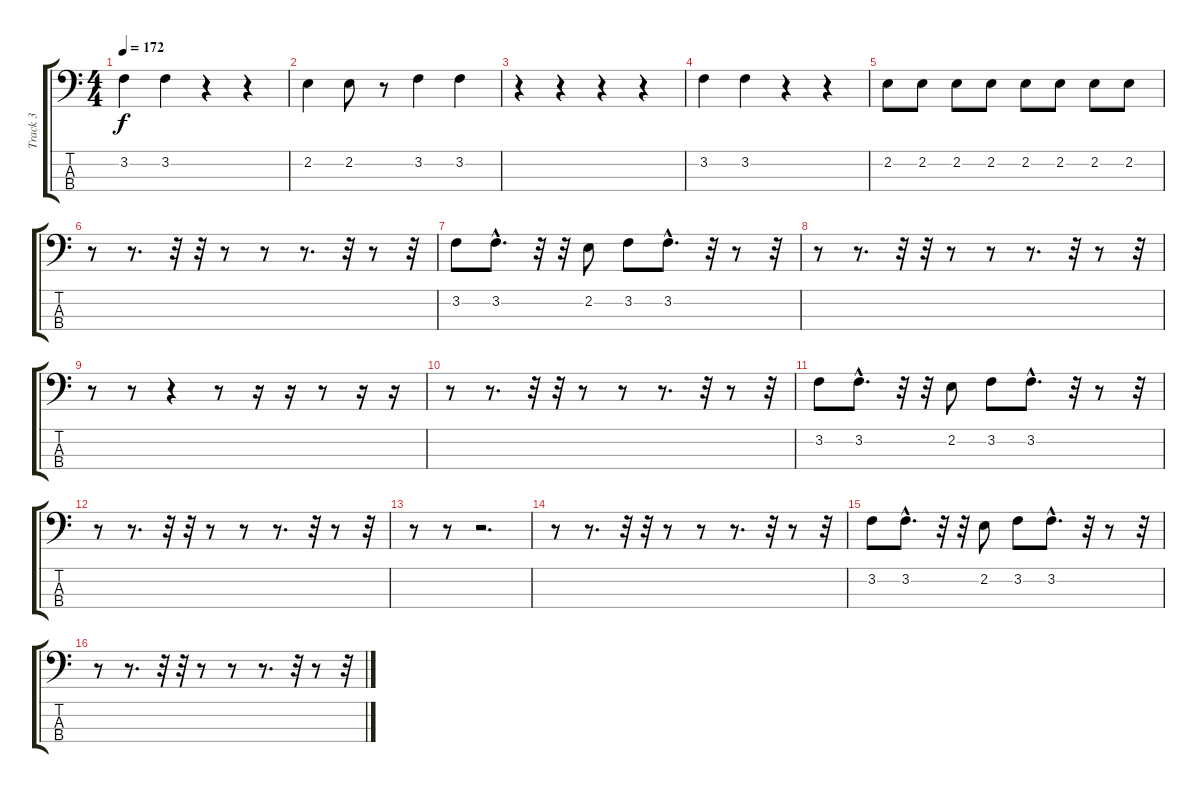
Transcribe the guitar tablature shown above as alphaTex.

\track ("Track 3" "Track 3") {instrument electricbassfinger}
\staff {score tabs}
\tuning (G2 D2 A1 E1) {hide}
\ts (4 4)
\tempo 172
\clef f4
\ks c
3.2.4{dy f} 3.2.4 r.4 r.4 |
2.2.4 2.2.8 r.8 3.2.4 3.2.4 |
r.4 r.4 r.4 r.4 |
3.2.4 3.2.4 r.4 r.4 |
2.2.8 2.2.8 2.2.8 2.2.8 2.2.8 2.2.8 2.2.8 2.2.8 |
r.8 r.8{d} r.32 r.32 r.8 r.8 r.8{d} r.32 r.8 r.32 |
3.2.8 3.2{hac}.8{d} r.32 r.32 2.2.8 3.2.8 3.2{hac}.8{d} r.32 r.8 r.32 |
r.8 r.8{d} r.32 r.32 r.8 r.8 r.8{d} r.32 r.8 r.32 |
r.8 r.8 r.4 r.8 r.16 r.16 r.8 r.16 r.16 |
r.8 r.8{d} r.32 r.32 r.8 r.8 r.8{d} r.32 r.8 r.32 |
3.2.8 3.2{hac}.8{d} r.32 r.32 2.2.8 3.2.8 3.2{hac}.8{d} r.32 r.8 r.32 |
r.8 r.8{d} r.32 r.32 r.8 r.8 r.8{d} r.32 r.8 r.32 |
r.8 r.8 r.2{d} |
r.8 r.8{d} r.32 r.32 r.8 r.8 r.8{d} r.32 r.8 r.32 |
3.2.8 3.2{hac}.8{d} r.32 r.32 2.2.8 3.2.8 3.2{hac}.8{d} r.32 r.8 r.32 |
r.8 r.8{d} r.32 r.32 r.8 r.8 r.8{d} r.32 r.8 r.32
